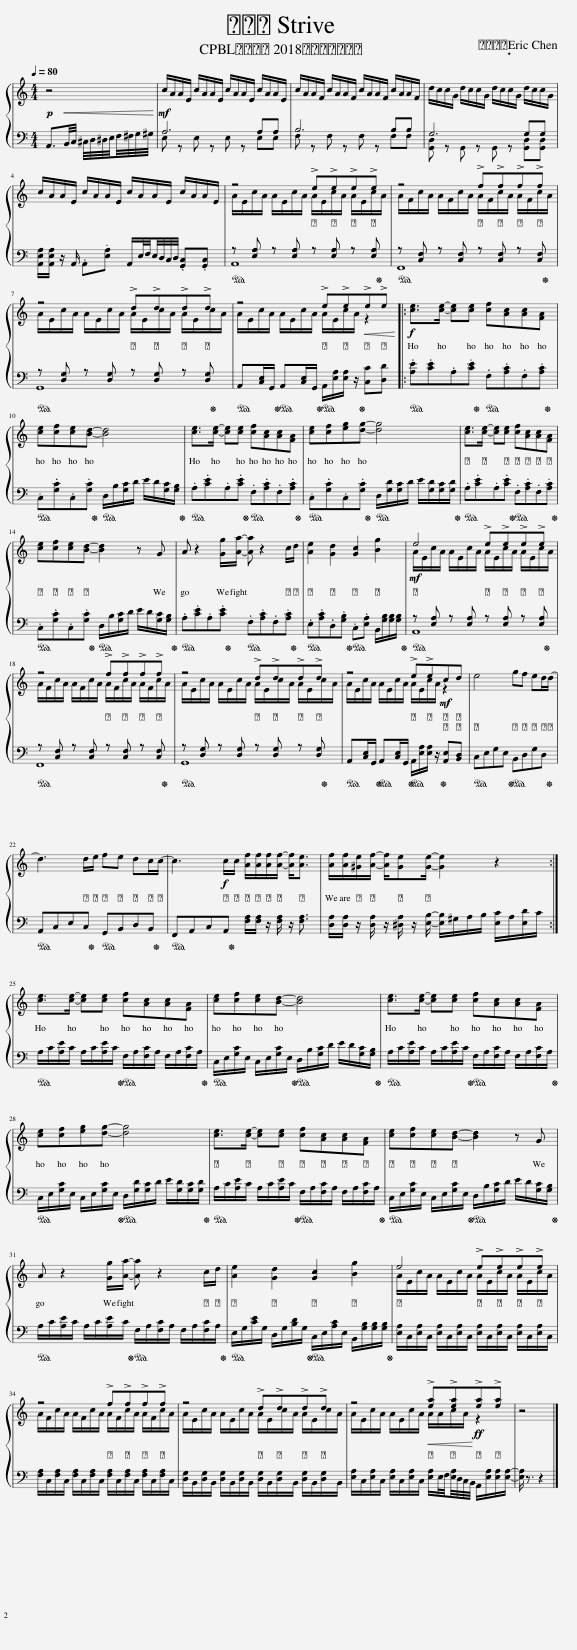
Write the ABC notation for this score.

X:1
%%score { ( 1 4 ) | ( 2 3 ) }
L:1/8
Q:1/4=80
M:4/4
I:linebreak $
K:C
V:1 treble
V:4 treble
V:2 bass
V:3 bass
V:1
!p! z4 |!mf! c/A/A/E/ c/A/A/E/ c/A/A/E/ c/A/A/E/ | c/A/A/F/ c/A/A/F/ c/A/A/F/ c/A/A/F/ | d/c/c/G/ d/c/c/G/ d/c/c/G/ d/c/c/G/ |$ c/A/A/E/ c/A/A/E/ c/A/A/E/ c/A/A/E/ | %5
 z4 !>!e!>!e!>!e!>!e | z4 !>!f!>!f!>!f!>!f |$ z4 !>!d!>!d!>!d!>!d | z4 !>!e!>!e!<(!!>!e!>!e!<)! |:!f! [ce]>[ce]- [ce][ce] [cf][Ac][Ac][FA] |$ %10
 [ce][cf][ce][Bd]- [Bd]4 | [ce]>[ce]- [ce][ce] [cf][Ac][Ac][FA] | [ce][cf][eg][dg]- [dg]4 | [ce]>[ce]- [ce][ce] [cf][Ac][Ac][FA] |$ [ce][cf][ce][Bd]- [Bd]2 z G | %15
 A z2 [Gg]/[Aa]/- [Aa] z2 c/d/ | [Ae]2 [Gd]2 [Gc]2 [Bg]2 |!mf! e4 !>!e!>!e!>!e!>!e |$ z4 !>!f!>!f!>!f!>!f | z4 !>!d!>!d!>!d!>!d | %20
 z4 !>!e!>!e!mf!cd | e4 gf ed/d/- |$ d3 d/e/ fe dc/c/- | c3!f! c/c/ [Af]/[Af]/[Af]/[Af]/- [Af]<[Ae] | [Af]/[Af]/[^Ge]/[Af]/- [Af]/[Ge][Ge]/- [Ge]2 z2 :|$ %25
 [ce]>[ce]- [ce][ce] [cf][Ac][Ac][FA] | [ce][cf][ce][Bd]- [Bd]4 | [ce]>[ce]- [ce][ce] [cf][Ac][Ac][FA] |$ [ce][cf][eg][dg]- [dg]4 | [ce]>[ce]- [ce][ce] [cf][Ac][Ac][FA] | %30
 [ce][cf][ce][Bd]- [Bd]2 z G |$ A z2 [Gg]/[Aa]/- [Aa] z2 c/d/ | [Ae]2 [Gd]2 [Gc]2 [Bg]2 | e4 !>!e!>!e!>!e!>!e |$ z4 !>!f!>!f!>!f!>!f | %35
 z4 !>!d!>!d!>!d!>!d | z4!<(! !>![ea]!>![ea]!<)!!ff!!>![ea]!>![ea] | z4 |] %38
V:2
 A,,3/2!<(!B,,/4C,/4 ^C,/4D,/4^D,/4E,/4F,/4^F,/4G,/4^G,/4!<)! | A,6 A,A, | B,6 B,B, | G,6 G,G, |$ [A,,E,A,]/[A,,E,A,]/ z/ A,,/ .A,,.[E,A,] A,,/E,/4F,/4E,/4D,/4C,/4D,/4 .[G,,C,].[G,,C,] | %5
!ped! z [E,A,] z [E,A,] z [E,A,] z [E,A,]!ped-up! |!ped! z [C,F,] z [C,F,] z [C,F,] z [C,F,]!ped-up! |$!ped! z [D,G,] z [D,G,] z [D,G,] z [D,G,]!ped-up! |!ped! A,,[C,E,]/G,,/!ped-up!!ped! A,,[C,E,]/G,,/!ped-up!!ped! A,,/[E,A,]/[E,A,]/ z/!ped-up! [C,C][D,D] |:!ped! .[A,E].[CE].A,.[CE]!ped-up!!ped! .F,.[A,C].F,.[A,C]!ped-up! |$ %10
!ped! .C,.[G,C].C,.[G,C]!ped-up!!ped! D,/B,/[G,C]/D/ E/D/[G,C]/[G,B,]/!ped-up! |!ped! .A,.[CE].A,.[CE]!ped-up!!ped! .F,.[A,C].F,.[A,C]!ped-up! |!ped! .C,.[G,C].C,.[G,C]!ped-up!!ped! D,/[G,D]/[G,C]/D/ E/[G,D]/[G,C]/[G,D]/!ped-up! |!ped! .A,.[CE].A,.[CE]!ped-up!!ped! .F,.[A,C].F,.[A,C]!ped-up! |$!ped! .C,.[G,C].C,.[G,C]!ped-up!!ped! D,/B,/[G,C]/D/ E/D/[G,C]/[G,B,]/!ped-up! | %15
!ped! .A,.[CE].A,.[CE]!ped-up!!ped! .F,.[A,C].F,.[A,C]!ped-up! |!ped! .E,.[A,C].D,.[G,B,]!ped-up!!ped! .C,.[E,A,] B,,/[G,B,]/[G,B,]/[G,B,]/!ped-up! |!ped! z [E,A,] z [E,A,] z [E,A,] z [E,A,]!ped-up! |$!ped! z [C,F,] z [C,F,] z [C,F,] z [C,F,]!ped-up! |!ped! z [D,G,] z [D,G,] z [D,G,] z [D,G,]!ped-up! | %20
!ped! A,,[C,E,]/G,,/!ped-up!!ped! A,,[C,E,]/G,,/!ped-up!!ped! A,,/[E,A,]/[E,A,]/ z/!ped-up! [A,,E,][B,,D,] |!ped! C,E,G,E,!ped-up!!ped! B,,D,G,D,!ped-up! |$!ped! A,,C,E,C,!ped-up!!ped! G,,B,,D,B,,!ped-up! |!ped! F,,A,,C,A,,!ped-up! [F,A,]/[F,A,]/ z/ [F,A,]/ z/ [F,A,]3/2 | [D,A,]/[D,A,]/ z/ [D,A,]/ z/ [^D,A,]/ z/ [E,B,]/- [E,B,]/^G,/A,/B,/ [E,C]/A,/[E,D]/C/ :|$ %25
!ped! A,/C/[A,E]/C/ A,/C/[A,E]/C/!ped-up!!ped! F,/A,/[F,C]/A,/ F,/A,/[F,C]/A,/!ped-up! |!ped! C,/E,/[G,C]/E,/ C,/E,/[G,C]/E,/!ped-up!!ped! D,/B,/[G,C]/D/ E/D/[G,C]/[G,B,]/!ped-up! |!ped! A,/C/[A,E]/C/ A,/C/[A,E]/C/!ped-up!!ped! F,/A,/[F,C]/A,/ F,/A,/[F,C]/A,/!ped-up! |$!ped! C,/E,/[G,C]/E,/ C,/E,/[G,C]/E,/!ped-up!!ped! D,/[G,D]/[G,C]/D/ E/[G,D]/[G,C]/[G,D]/!ped-up! |!ped! A,/C/[A,E]/C/ A,/C/[A,E]/C/!ped-up!!ped! F,/A,/[F,C]/A,/ F,/A,/[F,C]/A,/!ped-up! | %30
!ped! C,/E,/[G,C]/E,/ C,/E,/[G,C]/E,/!ped-up!!ped! D,/B,/[G,C]/D/ E/D/[G,C]/[G,B,]/!ped-up! |$!ped! A,/C/[A,E]/C/ A,/C/[A,E]/C/!ped-up!!ped! F,/A,/[F,C]/A,/ F,/A,/[F,C]/A,/!ped-up! |!ped! E,/G,/[CE]/G,/ D,/G,/[B,D]/G,/!ped-up!!ped! C,/E,/[A,C]/E,/ B,,/[G,B,]/[G,B,]/[G,B,]/!ped-up! | [E,A,]/C,/[E,A,]/C,/ [E,A,]/C,/[E,A,]/C,/ [E,A,]/C,/[E,A,]/C,/ [E,A,]/C,/[E,A,]/C,/ |$ [F,A,]/C,/[F,A,]/C,/ [F,A,]/C,/[F,A,]/C,/ [F,A,]/C,/[F,A,]/C,/ [F,A,]/C,/[F,A,]/C,/ | %35
 [D,G,]/B,,/[D,G,]/B,,/ [D,G,]/B,,/[D,G,]/B,,/ [D,G,]/B,,/[D,G,]/B,,/ [D,G,]/B,,/[D,G,]/B,,/ | [E,A,]/C,/[E,A,]/C,/ [E,A,]/C,/[E,A,]/C,/ [E,A,]/E,/4F,/4[E,A,]/4D,/4C,/4B,,/4 A,,/[E,A,]/[E,A,]/[E,A,]/- | [E,A,]/ z3/2 z2 |] %38
V:3
 x4 | E, z E, z E, z E,E, | F, z F, z F, z F,F, | [G,,D,] z G,, z G,, z [G,,D,][G,,D,] |$ x8 | %5
 A,,8 | F,,8 |$ G,,8 | x8 |: x8 |$ %10
 x8 | x8 | x8 | x8 |$ x8 | %15
 x8 | x8 | A,,8 |$ F,,8 | G,,8 | %20
 x8 | x8 |$ x8 | x8 | x8 :|$ %25
 x8 | x8 | x8 |$ x8 | x8 | %30
 x8 |$ x8 | x8 | x8 |$ x8 | %35
 x8 | x8 | x4 |] %38
V:4
 x4 | x8 | x8 | x8 |$ x8 | %5
 A/E/c/A/ A/E/c/A/ A/E/c/A/ A/E/c/A/ | A/F/c/A/ A/F/c/A/ A/F/c/A/ A/F/c/A/ |$ A/E/c/A/ A/E/c/A/ A/E/c/A/ A/E/c/A/ | A/E/c/A/ A/E/c/A/ A/E/c/A/ z2 |: x8 |$ %10
 x8 | x8 | x8 | x8 |$ x8 | %15
 x8 | x8 | A/E/c/A/ A/E/c/A/ A/E/c/A/ A/E/c/A/ |$ A/F/c/A/ A/F/c/A/ A/F/c/A/ A/F/c/A/ | A/E/c/A/ A/E/c/A/ A/E/c/A/ A/E/c/A/ | %20
 A/E/c/A/ A/E/c/A/ A/E/c/A/ z2 | x8 |$ x8 | x8 | x8 :|$ %25
 x8 | x8 | x8 |$ x8 | x8 | %30
 x8 |$ x8 | x8 | A/E/c/A/ A/E/c/A/ A/E/c/A/ A/E/c/A/ |$ A/F/c/A/ A/F/c/A/ A/F/c/A/ A/F/c/A/ | %35
 A/E/c/A/ A/E/c/A/ A/E/c/A/ A/E/c/A/ | A/E/c/A/ A/E/c/A/ A/A/c/A/ z2 | x4 |] %38
